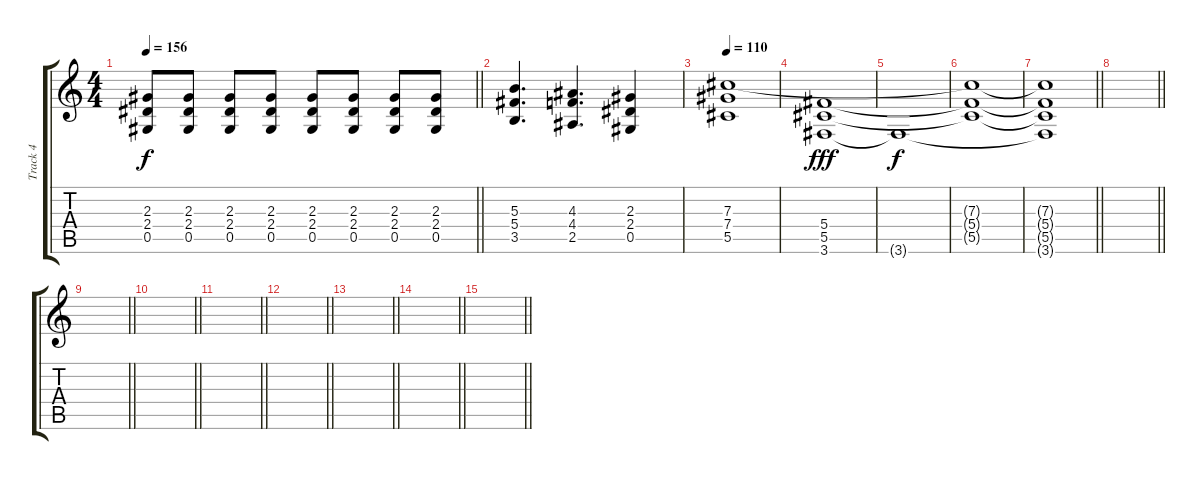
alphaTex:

\track ("Track 4" "Track 4") {instrument distortionguitar}
\staff {score tabs}
\tuning (Eb4 Bb3 Gb3 Db3 Ab2 Eb2) {hide}
\ts (4 4)
\tempo 156
\clef g2
\barLineRight lightlight
\ks c
(2.3 2.4 0.5).8{dy f} (2.3 2.4 0.5).8 (2.3 2.4 0.5).8 (2.3 2.4 0.5).8 (2.3 2.4 0.5).8 (2.3 2.4 0.5).8 (2.3 2.4 0.5).8 (2.3 2.4 0.5).8 |
(5.3 5.4 3.5).4{d} (4.3 4.4 2.5).4{d} (2.3 2.4 0.5).4 |
\tempo 110
(7.3 7.4 5.5).1 |
(5.4 5.5 3.6).1{dy fff} |
3.6{t}.1{dy f} |
(7.3{t} 5.4{t} 5.5{t}).1 |
\barLineRight lightlight
(7.3{t} 5.4{t} 5.5{t} 3.6{t}).1 |
\barLineRight lightlight
|
\barLineRight lightlight
|
\barLineRight lightlight
|
\barLineRight lightlight
|
\barLineRight lightlight
|
\barLineRight lightlight
|
\barLineRight lightlight
|
\barLineRight lightlight
